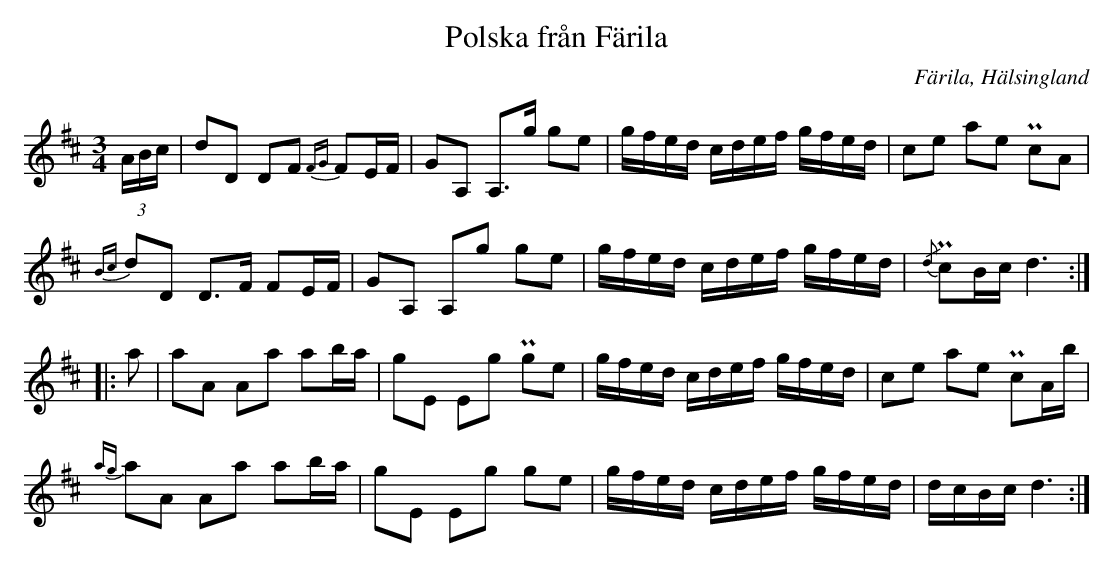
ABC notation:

X:1
T:Polska från Färila
O:Färila, Hälsingland
M:3/4
L:1/16
U:t=turn
K:D
(3ABc | d2D2 D2F2 {F6/5G6/5}F2EF | G2A,2 A,2>g2 g2e2 | gfed cdef gfed | c2e2 a2e2 Pc2A2 |
{Bc}d2D2 D2>F2 F2EF | G2A,2 A,2g2 g2e2 | gfed cdef gfed | {/d}Pc2Bc d6 ::
a2 | a2A2 A2a2 a2ba | g2E2 E2g2 Pg2e2 | gfed cdef gfed | c2e2 a2e2 Pc2A4/3b2/3 |
{a6/5g5/5}a2A2 A2a2 a2ba | g2E2 E2g2 g2e2 | gfed cdef gfed | dcBc d6 :|
